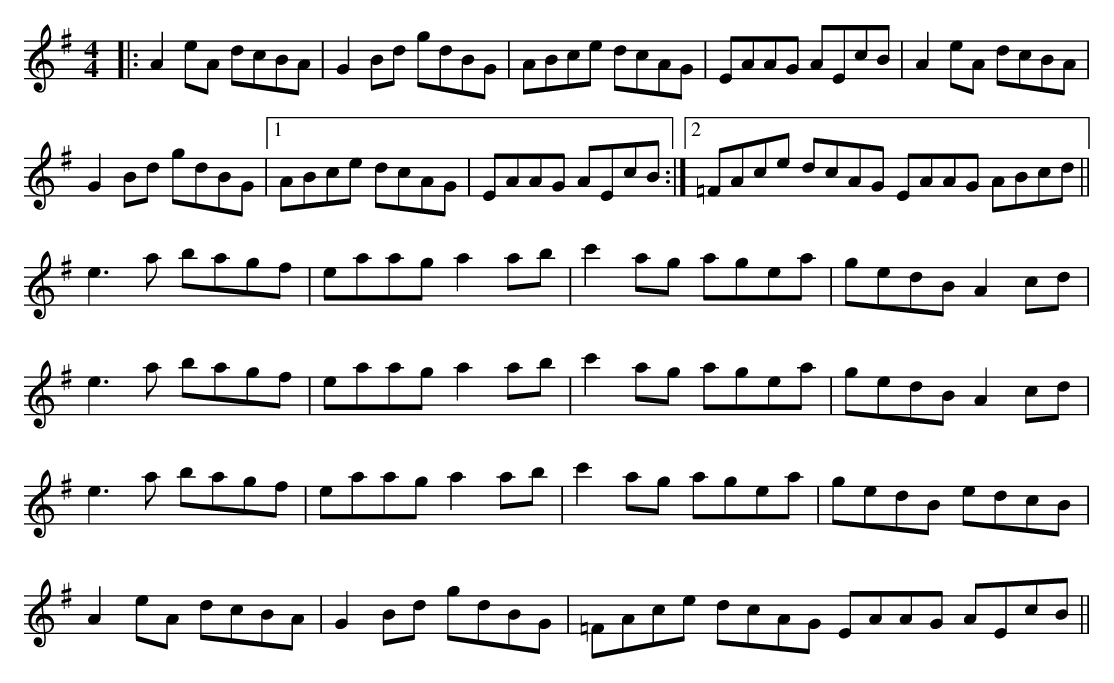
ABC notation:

X:1
M:4/4
K:Ador
|:A2eA dcBA|G2 Bd gdBG|ABce dcAG|EAAG AEcB|A2eA dcBA|
G2 Bd gdBG|1 ABce dcAG | EAAG AEcB:|2 =FAce dcAG EAAG ABcd||
e3a bagf|eaag a2 ab| c'2 ag agea |gedB A2 cd|
e3a bagf|eaag a2 ab| c'2 ag agea |gedB A2 cd|
e3a bagf|eaag a2 ab| c'2 ag agea |gedB edcB|
A2eA dcBA|G2 Bd gdBG|=FAce dcAG EAAG AEcB||
